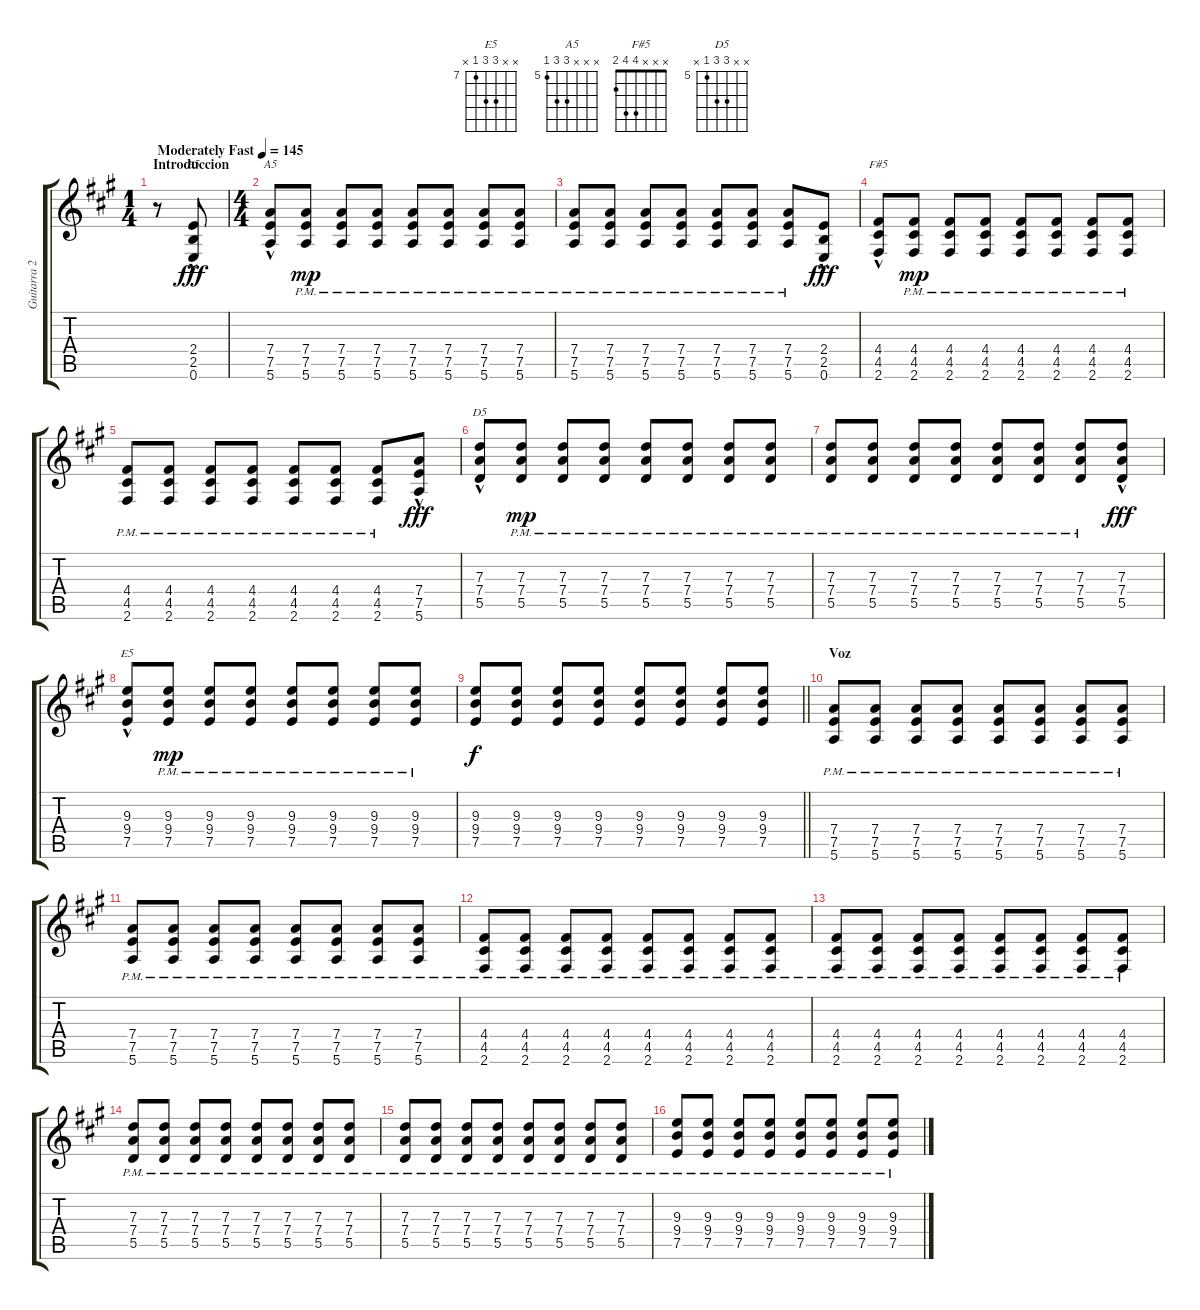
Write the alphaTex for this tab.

\track ("Guitarra 2" "Guitarra 2") {instrument overdrivenguitar}
\staff {score tabs}
\tuning (E4 B3 G3 D3 A2 E2) {hide}
\chord ("E5" x x x 2 2 0)
\chord ("A5" x x x 7 7 5) {firstfret 5}
\chord ("F#5" x x x 4 4 2)
\chord ("D5" x x 7 7 5 x) {firstfret 5}
\chord ("E5" x x 9 9 7 x) {firstfret 7}
\ts (1 4)
\section ("" "Introduccion")
\tempo (145 "Moderately Fast")
\clef g2
\ks a
r.8{dy fff instrument overdrivenguitar} (2.4{hac} 2.5{hac} 0.6{hac}).8{ch "E5"} |
\ts (4 4)
(7.4{hac} 7.5{hac} 5.6{hac}).8{ch "A5"} (7.4{pm} 7.5{pm} 5.6{pm}).8{dy mp} (7.4{pm} 7.5{pm} 5.6{pm}).8 (7.4{pm} 7.5{pm} 5.6{pm}).8 (7.4{pm} 7.5{pm} 5.6{pm}).8 (7.4{pm} 7.5{pm} 5.6{pm}).8 (7.4{pm} 7.5{pm} 5.6{pm}).8 (7.4{pm} 7.5{pm} 5.6{pm}).8 |
(7.4{pm} 7.5{pm} 5.6{pm}).8 (7.4{pm} 7.5{pm} 5.6{pm}).8 (7.4{pm} 7.5{pm} 5.6{pm}).8 (7.4{pm} 7.5{pm} 5.6{pm}).8 (7.4{pm} 7.5{pm} 5.6{pm}).8 (7.4{pm} 7.5{pm} 5.6{pm}).8 (7.4{pm} 7.5{pm} 5.6{pm}).8 (2.4{hac} 2.5{hac} 0.6{hac}).8{dy fff} |
(4.4{hac} 4.5{hac} 2.6{hac}).8{ch "F#5"} (4.4{pm} 4.5{pm} 2.6{pm}).8{dy mp} (4.4{pm} 4.5{pm} 2.6{pm}).8 (4.4{pm} 4.5{pm} 2.6{pm}).8 (4.4{pm} 4.5{pm} 2.6{pm}).8 (4.4{pm} 4.5{pm} 2.6{pm}).8 (4.4{pm} 4.5{pm} 2.6{pm}).8 (4.4{pm} 4.5{pm} 2.6{pm}).8 |
(4.4{pm} 4.5{pm} 2.6{pm}).8 (4.4{pm} 4.5{pm} 2.6{pm}).8 (4.4{pm} 4.5{pm} 2.6{pm}).8 (4.4{pm} 4.5{pm} 2.6{pm}).8 (4.4{pm} 4.5{pm} 2.6{pm}).8 (4.4{pm} 4.5{pm} 2.6{pm}).8 (4.4{pm} 4.5{pm} 2.6{pm}).8 (7.4{hac} 7.5{hac} 5.6{hac}).8{dy fff} |
(7.3{hac} 7.4{hac} 5.5{hac}).8{ch "D5"} (7.3{pm} 7.4{pm} 5.5{pm}).8{dy mp} (7.3{pm} 7.4{pm} 5.5{pm}).8 (7.3{pm} 7.4{pm} 5.5{pm}).8 (7.3{pm} 7.4{pm} 5.5{pm}).8 (7.3{pm} 7.4{pm} 5.5{pm}).8 (7.3{pm} 7.4{pm} 5.5{pm}).8 (7.3{pm} 7.4{pm} 5.5{pm}).8 |
(7.3{pm} 7.4{pm} 5.5{pm}).8 (7.3{pm} 7.4{pm} 5.5{pm}).8 (7.3{pm} 7.4{pm} 5.5{pm}).8 (7.3{pm} 7.4{pm} 5.5{pm}).8 (7.3{pm} 7.4{pm} 5.5{pm}).8 (7.3{pm} 7.4{pm} 5.5{pm}).8 (7.3{pm} 7.4{pm} 5.5{pm}).8 (7.3{hac} 7.4{hac} 5.5{hac}).8{dy fff} |
(9.3{hac} 9.4{hac} 7.5{hac}).8{ch "E5"} (9.3{pm} 9.4{pm} 7.5{pm}).8{dy mp} (9.3{pm} 9.4{pm} 7.5{pm}).8 (9.3{pm} 9.4{pm} 7.5{pm}).8 (9.3{pm} 9.4{pm} 7.5{pm}).8 (9.3{pm} 9.4{pm} 7.5{pm}).8 (9.3{pm} 9.4{pm} 7.5{pm}).8 (9.3{pm} 9.4{pm} 7.5{pm}).8 |
\barLineRight lightlight
(9.3 9.4 7.5).8{dy f} (9.3 9.4 7.5).8 (9.3 9.4 7.5).8 (9.3 9.4 7.5).8 (9.3 9.4 7.5).8 (9.3 9.4 7.5).8 (9.3 9.4 7.5).8 (9.3 9.4 7.5).8 |
\section ("" "Voz")
(7.4{pm} 7.5{pm} 5.6{pm}).8 (7.4{pm} 7.5{pm} 5.6{pm}).8 (7.4{pm} 7.5{pm} 5.6{pm}).8 (7.4{pm} 7.5{pm} 5.6{pm}).8 (7.4{pm} 7.5{pm} 5.6{pm}).8 (7.4{pm} 7.5{pm} 5.6{pm}).8 (7.4{pm} 7.5{pm} 5.6{pm}).8 (7.4{pm} 7.5{pm} 5.6{pm}).8 |
(7.4{pm} 7.5{pm} 5.6{pm}).8 (7.4{pm} 7.5{pm} 5.6{pm}).8 (7.4{pm} 7.5{pm} 5.6{pm}).8 (7.4{pm} 7.5{pm} 5.6{pm}).8 (7.4{pm} 7.5{pm} 5.6{pm}).8 (7.4{pm} 7.5{pm} 5.6{pm}).8 (7.4{pm} 7.5{pm} 5.6{pm}).8 (7.4{pm} 7.5{pm} 5.6{pm}).8 |
(4.4{pm} 4.5{pm} 2.6{pm}).8 (4.4{pm} 4.5{pm} 2.6{pm}).8 (4.4{pm} 4.5{pm} 2.6{pm}).8 (4.4{pm} 4.5{pm} 2.6{pm}).8 (4.4{pm} 4.5{pm} 2.6{pm}).8 (4.4{pm} 4.5{pm} 2.6{pm}).8 (4.4{pm} 4.5{pm} 2.6{pm}).8 (4.4{pm} 4.5{pm} 2.6{pm}).8 |
(4.4{pm} 4.5{pm} 2.6{pm}).8 (4.4{pm} 4.5{pm} 2.6{pm}).8 (4.4{pm} 4.5{pm} 2.6{pm}).8 (4.4{pm} 4.5{pm} 2.6{pm}).8 (4.4{pm} 4.5{pm} 2.6{pm}).8 (4.4{pm} 4.5{pm} 2.6{pm}).8 (4.4{pm} 4.5{pm} 2.6{pm}).8 (4.4{pm} 4.5{pm} 2.6{pm}).8 |
(7.3{pm} 7.4{pm} 5.5{pm}).8 (7.3{pm} 7.4{pm} 5.5{pm}).8 (7.3{pm} 7.4{pm} 5.5{pm}).8 (7.3{pm} 7.4{pm} 5.5{pm}).8 (7.3{pm} 7.4{pm} 5.5{pm}).8 (7.3{pm} 7.4{pm} 5.5{pm}).8 (7.3{pm} 7.4{pm} 5.5{pm}).8 (7.3{pm} 7.4{pm} 5.5{pm}).8 |
(7.3{pm} 7.4{pm} 5.5{pm}).8 (7.3{pm} 7.4{pm} 5.5{pm}).8 (7.3{pm} 7.4{pm} 5.5{pm}).8 (7.3{pm} 7.4{pm} 5.5{pm}).8 (7.3{pm} 7.4{pm} 5.5{pm}).8 (7.3{pm} 7.4{pm} 5.5{pm}).8 (7.3{pm} 7.4{pm} 5.5{pm}).8 (7.3{pm} 7.4{pm} 5.5{pm}).8 |
(9.3{pm} 9.4{pm} 7.5{pm}).8 (9.3{pm} 9.4{pm} 7.5{pm}).8 (9.3{pm} 9.4{pm} 7.5{pm}).8 (9.3{pm} 9.4{pm} 7.5{pm}).8 (9.3{pm} 9.4{pm} 7.5{pm}).8 (9.3{pm} 9.4{pm} 7.5{pm}).8 (9.3{pm} 9.4{pm} 7.5{pm}).8 (9.3{pm} 9.4{pm} 7.5{pm}).8
